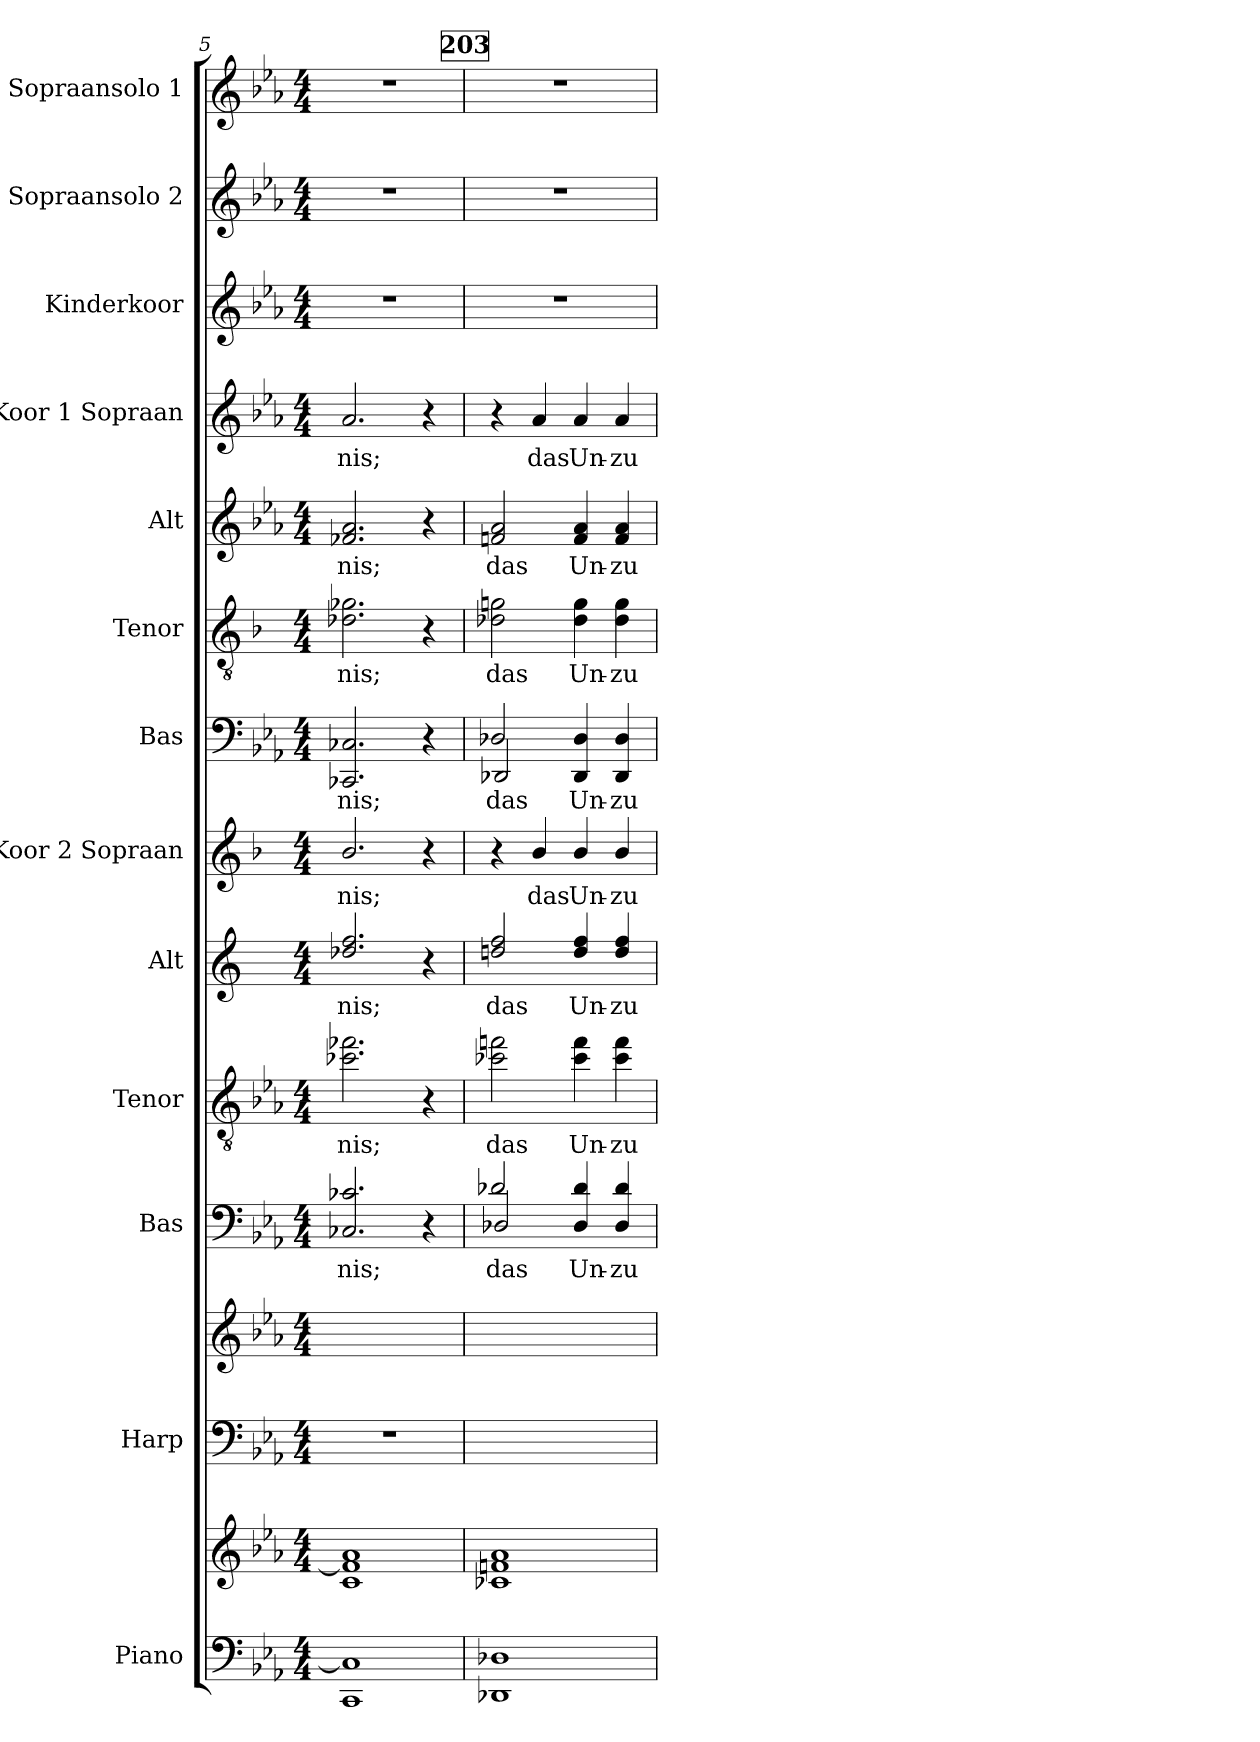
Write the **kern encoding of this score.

**kern	**kern	**kern	**kern	**kern	**text	**kern	**text	**kern	**text	**kern	**text	**kern	**text	**kern	**text	**kern	**text	**kern	**text	**kern	**kern	**kern
*part13	*part13	*part12	*part12	*part11	*part11	*part10	*part10	*part9	*part9	*part8	*part8	*part7	*part7	*part6	*part6	*part5	*part5	*part4	*part4	*part3	*part2	*part1
*staff15	*staff14	*staff13	*staff12	*staff11	*staff11	*staff10	*staff10	*staff9	*staff9	*staff8	*staff8	*staff7	*staff7	*staff6	*staff6	*staff5	*staff5	*staff4	*staff4	*staff3	*staff2	*staff1
*I"Piano	*	*I"Harp	*	*I"Bas	*	*I"Tenor	*	*I"Alt	*	*I"Koor 2 Sopraan	*	*I"Bas	*	*I"Tenor	*	*I"Alt	*	*I"Koor 1 Sopraan	*	*I"Kinderkoor	*I"Sopraansolo 2	*I"Sopraansolo 1
*I'Pno.	*	*I'Hrp.	*	*I'Bs.	*	*I'T.	*	*I'A.	*	*I'S.	*	*I'Bs.	*	*I'T.	*	*I'A.	*	*I'S.	*	*I'Kk.	*I'2.S.	*I'1. S.
*clefF4	*clefG2	*clefF4	*clefG2	*clefF4	*	*clefGv2	*	*clefG2	*	*clefG2	*	*clefF4	*	*clefGv2	*	*clefG2	*	*clefG2	*	*clefG2	*clefG2	*clefG2
*	*	*	*	*ITrd12c21	*	*ITrd8c14	*	*ITrd5c9	*	*ITrd1c2	*	*	*	*ITrd1c2	*	*	*	*	*	*	*	*
*k[b-e-a-]	*k[b-e-a-]	*k[b-e-a-]	*k[b-e-a-]	*k[b-e-a-]	*	*k[b-e-a-]	*	*k[b-e-a-]	*	*k[b-e-a-]	*	*k[b-e-a-]	*	*k[b-e-a-]	*	*k[b-e-a-]	*	*k[b-e-a-]	*	*k[b-e-a-]	*k[b-e-a-]	*k[b-e-a-]
*M4/4	*M4/4	*M4/4	*M4/4	*M4/4	*	*M4/4	*	*M4/4	*	*M4/4	*	*M4/4	*	*M4/4	*	*M4/4	*	*M4/4	*	*M4/4	*M4/4	*M4/4
=5	=5	=5	=5	=5	=5	=5	=5	=5	=5	=5	=5	=5	=5	=5	=5	=5	=5	=5	=5	=5	=5	=5
1CC 1C-]	1c 1f-] 1a-	1r	1ryy	2.CC-X/ 2.C-X/	-nis;	2.c-X\ 2.f-X\	-nis;	2.f-X/ 2.a-/	-nis;	2.a-/	-nis;	2.CC-X/ 2.C-X/	-nis;	2.c-X\ 2.f-X\	-nis;	2.f-X/ 2.a-/	-nis;	2.a-/	-nis;	1r	1r	1r
.	.	.	.	4r	.	4r	.	4r	.	4r	.	4r	.	4r	.	4r	.	4r	.	.	.	.
!!LO:PB:g=z
!!LO:REH:place=s1:a:B:fs=14:t=203
=6	=6	=6	=6	=6	=6	=6	=6	=6	=6	=6	=6	=6	=6	=6	=6	=6	=6	=6	=6	=6	=6	=6
*	*	*	*	*^	*	*	*	*	*	*	*	*^	*	*	*	*	*	*	*	*	*	*
1DD-X 1D-X	1c-X 1fn 1a-	1ryy	1ryy	2D-X/	2DD-X/	das	2c-X\ 2fn\	das	2fn/ 2a-/	das	4r	.	2D-X/	2DD-X/	das	2c-X\ 2fn\	das	2fn/ 2a-/	das	4r	.	1r	1r	1r
.	.	.	.	.	.	.	.	.	.	.	4a-/	das	.	.	.	.	.	.	.	4a-/	das	.	.	.
.	.	.	.	4DD-/ 4D-/	2ryy	Un-	4c-\ 4f\	Un-	4f/ 4a-/	Un--	4a-/	Un-	4DD-/ 4D-/	2ryy	Un-	4c-\ 4f\	Un-	4f/ 4a-/	Un--	4a-/	Un-	.	.	.
.	.	.	.	4DD-/ 4D-/	.	-zu-	4c-\ 4f\	-zu-	4f/ 4a-/	-zu-	4a-/	-zu-	4DD-/ 4D-/	.	-zu-	4c-\ 4f\	-zu-	4f/ 4a-/	-zu-	4a-/	-zu-	.	.	.
*	*	*	*	*v	*v	*	*	*	*	*	*	*	*v	*v	*	*	*	*	*	*	*	*	*	*
=	=	=	=	=	=	=	=	=	=	=	=	=	=	=	=	=	=	=	=	=	=	=
*-	*-	*-	*-	*-	*-	*-	*-	*-	*-	*-	*-	*-	*-	*-	*-	*-	*-	*-	*-	*-	*-	*-
